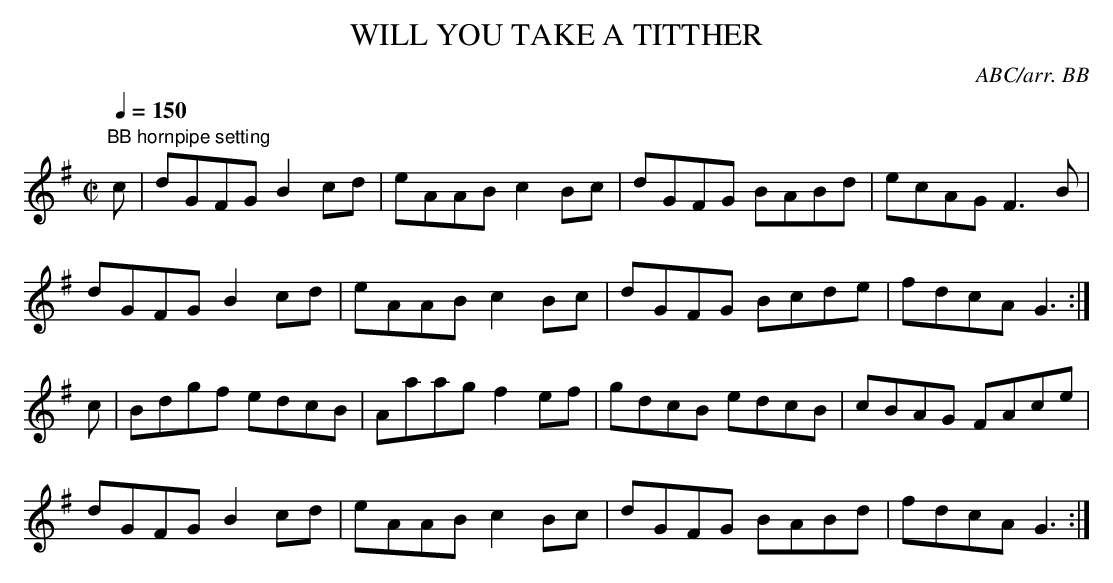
X:1
T:WILL YOU TAKE A TITTHER
C:ABC/arr. BB
called "Will You Take a Flutter" in Levey v.1.
Q:1/4=150
L:1/8
M:C|
K:G
"BB hornpipe setting"
c|dGFG B2cd|eAAB c2Bc|dGFG BABd|ecAG F3B|
dGFG B2cd|eAAB c2Bc|dGFG Bcde|fdcA G3:|
c|Bdgf edcB|Aaag f2ef|gdcB edcB|cBAG FAce|
dGFG B2cd|eAAB c2Bc|dGFG BABd|fdcA G3:|
